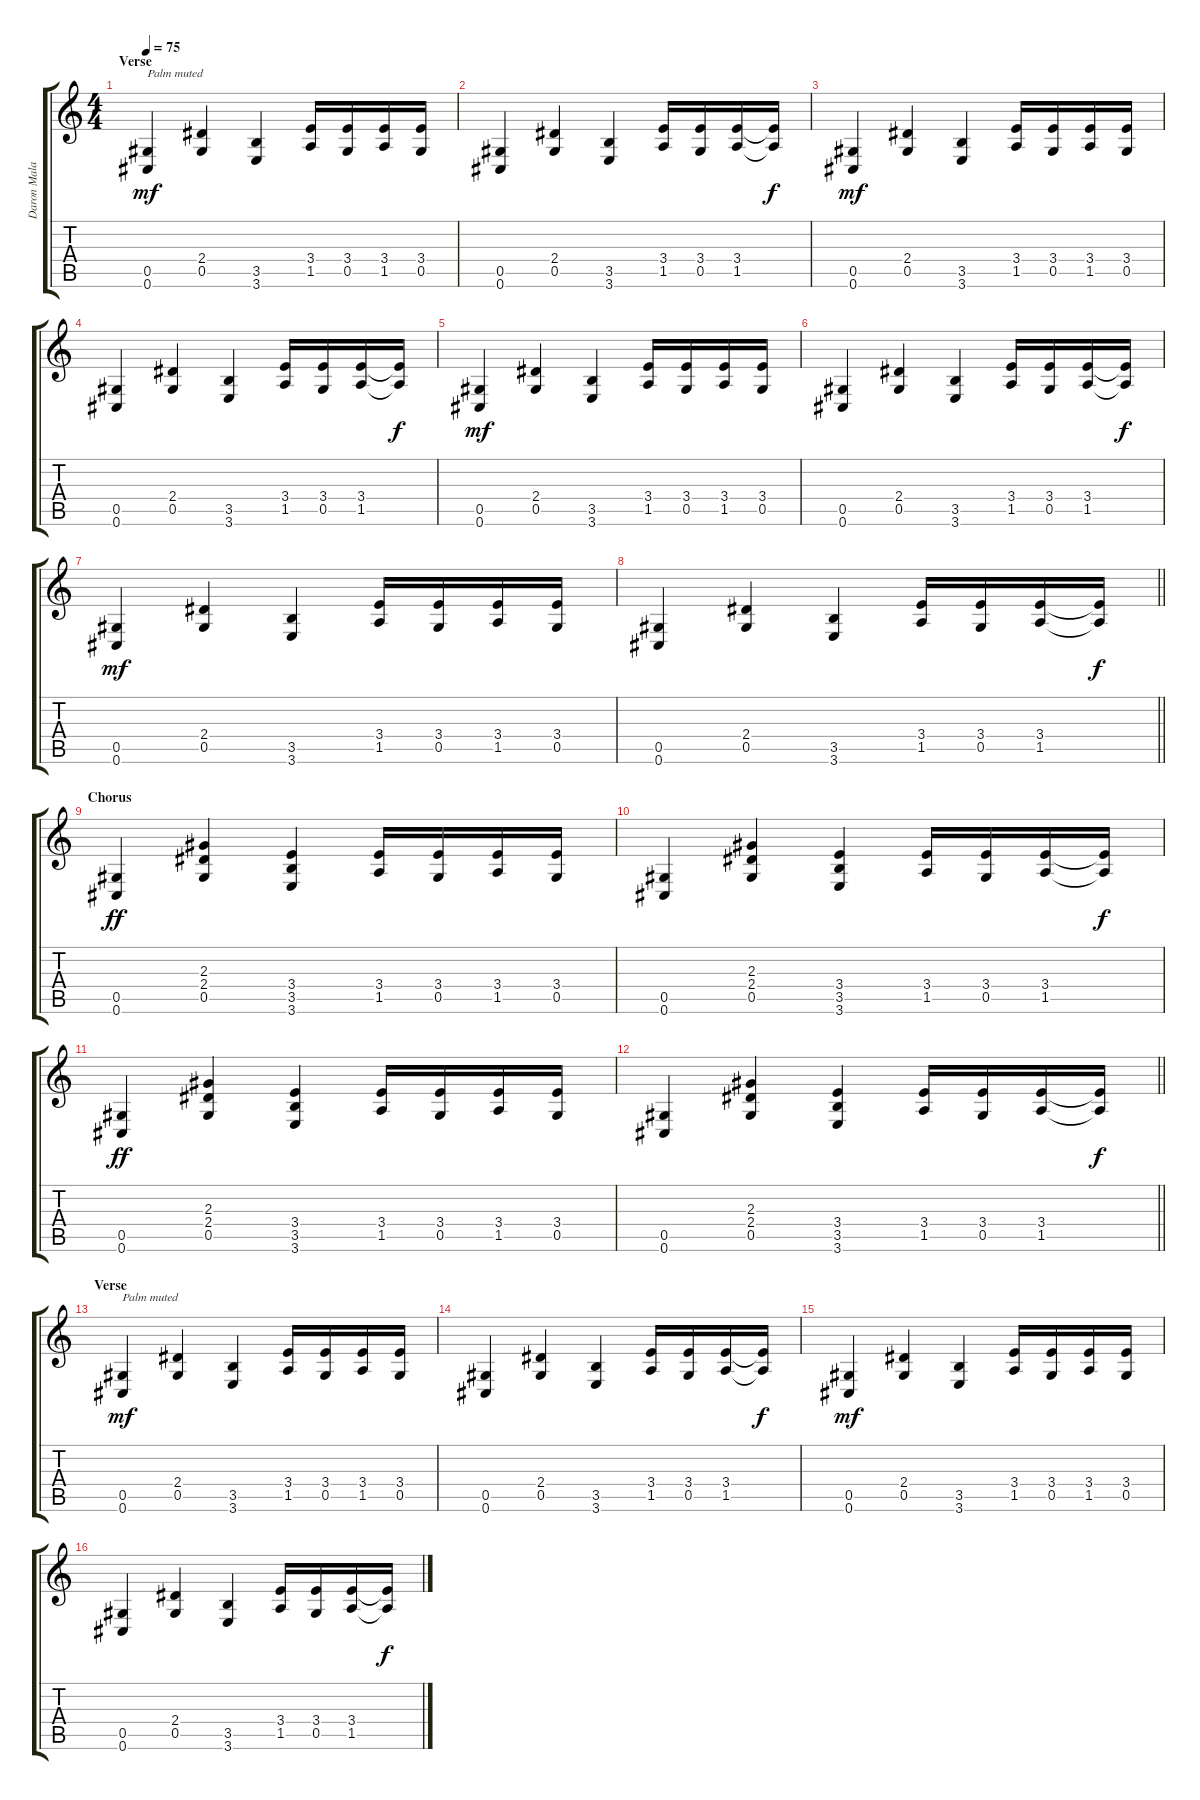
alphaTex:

\track ("Daron Malakian" "Daron Mala") {instrument distortionguitar}
\staff {score tabs}
\tuning (Eb4 Bb3 Gb3 Db3 Ab2 Db2) {hide}
\ts (4 4)
\section ("" "Verse")
\tempo 75
\clef g2
\ks c
(0.5 0.6).4{txt "Palm muted" dy mf instrument distortionguitar} (2.4 0.5).4 (3.5 3.6).4 (3.4 1.5).16 (3.4 0.5).16 (3.4 1.5).16 (3.4 0.5).16 |
(0.5 0.6).4 (2.4 0.5).4 (3.5 3.6).4 (3.4 1.5).16 (3.4 0.5).16 (3.4 1.5).16 (3.4{t} 1.5{t}).16{dy f} |
(0.5 0.6).4{dy mf} (2.4 0.5).4 (3.5 3.6).4 (3.4 1.5).16 (3.4 0.5).16 (3.4 1.5).16 (3.4 0.5).16 |
(0.5 0.6).4 (2.4 0.5).4 (3.5 3.6).4 (3.4 1.5).16 (3.4 0.5).16 (3.4 1.5).16 (3.4{t} 1.5{t}).16{dy f} |
(0.5 0.6).4{dy mf} (2.4 0.5).4 (3.5 3.6).4 (3.4 1.5).16 (3.4 0.5).16 (3.4 1.5).16 (3.4 0.5).16 |
(0.5 0.6).4 (2.4 0.5).4 (3.5 3.6).4 (3.4 1.5).16 (3.4 0.5).16 (3.4 1.5).16 (3.4{t} 1.5{t}).16{dy f} |
(0.5 0.6).4{dy mf} (2.4 0.5).4 (3.5 3.6).4 (3.4 1.5).16 (3.4 0.5).16 (3.4 1.5).16 (3.4 0.5).16 |
\barLineRight lightlight
(0.5 0.6).4 (2.4 0.5).4 (3.5 3.6).4 (3.4 1.5).16 (3.4 0.5).16 (3.4 1.5).16 (3.4{t} 1.5{t}).16{dy f} |
\section ("" "Chorus")
(0.5 0.6).4{dy ff} (2.3 2.4 0.5).4 (3.4 3.5 3.6).4 (3.4 1.5).16 (3.4 0.5).16 (3.4 1.5).16 (3.4 0.5).16 |
(0.5 0.6).4 (2.3 2.4 0.5).4 (3.4 3.5 3.6).4 (3.4 1.5).16 (3.4 0.5).16 (3.4 1.5).16 (3.4{t} 1.5{t}).16{dy f} |
(0.5 0.6).4{dy ff} (2.3 2.4 0.5).4 (3.4 3.5 3.6).4 (3.4 1.5).16 (3.4 0.5).16 (3.4 1.5).16 (3.4 0.5).16 |
\barLineRight lightlight
(0.5 0.6).4 (2.3 2.4 0.5).4 (3.4 3.5 3.6).4 (3.4 1.5).16 (3.4 0.5).16 (3.4 1.5).16 (3.4{t} 1.5{t}).16{dy f} |
\section ("" "Verse")
(0.5 0.6).4{txt "Palm muted" dy mf} (2.4 0.5).4 (3.5 3.6).4 (3.4 1.5).16 (3.4 0.5).16 (3.4 1.5).16 (3.4 0.5).16 |
(0.5 0.6).4 (2.4 0.5).4 (3.5 3.6).4 (3.4 1.5).16 (3.4 0.5).16 (3.4 1.5).16 (3.4{t} 1.5{t}).16{dy f} |
(0.5 0.6).4{dy mf} (2.4 0.5).4 (3.5 3.6).4 (3.4 1.5).16 (3.4 0.5).16 (3.4 1.5).16 (3.4 0.5).16 |
(0.5 0.6).4 (2.4 0.5).4 (3.5 3.6).4 (3.4 1.5).16 (3.4 0.5).16 (3.4 1.5).16 (3.4{t} 1.5{t}).16{dy f}
